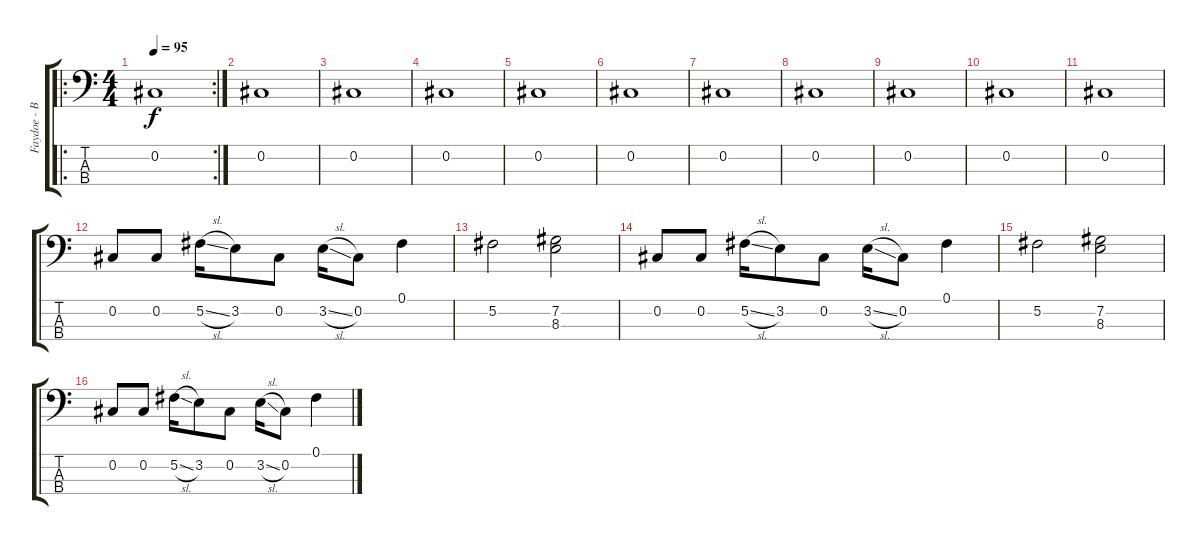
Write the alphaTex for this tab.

\track ("Faydoe - Bass" "Faydoe - B") {instrument electricbassfinger}
\staff {score tabs}
\tuning (Gb2 Db2 Ab1 Eb1) {hide}
\ro
\rc 2
\ts (4 4)
\tempo 95
\clef f4
\ks c
0.2.1{dy f instrument electricbassfinger} |
0.2.1 |
0.2.1 |
0.2.1 |
0.2.1 |
0.2.1 |
0.2.1 |
0.2.1 |
0.2.1 |
0.2.1 |
0.2.1 |
0.2.8 0.2.8 5.2{sl}.16 3.2.8 0.2.8 3.2{sl}.16 0.2.8 0.1.4 |
5.2.2 (7.2 8.3).2 |
0.2.8 0.2.8 5.2{sl}.16 3.2.8 0.2.8 3.2{sl}.16 0.2.8 0.1.4 |
5.2.2 (7.2 8.3).2 |
0.2.8 0.2.8 5.2{sl}.16 3.2.8 0.2.8 3.2{sl}.16 0.2.8 0.1.4
